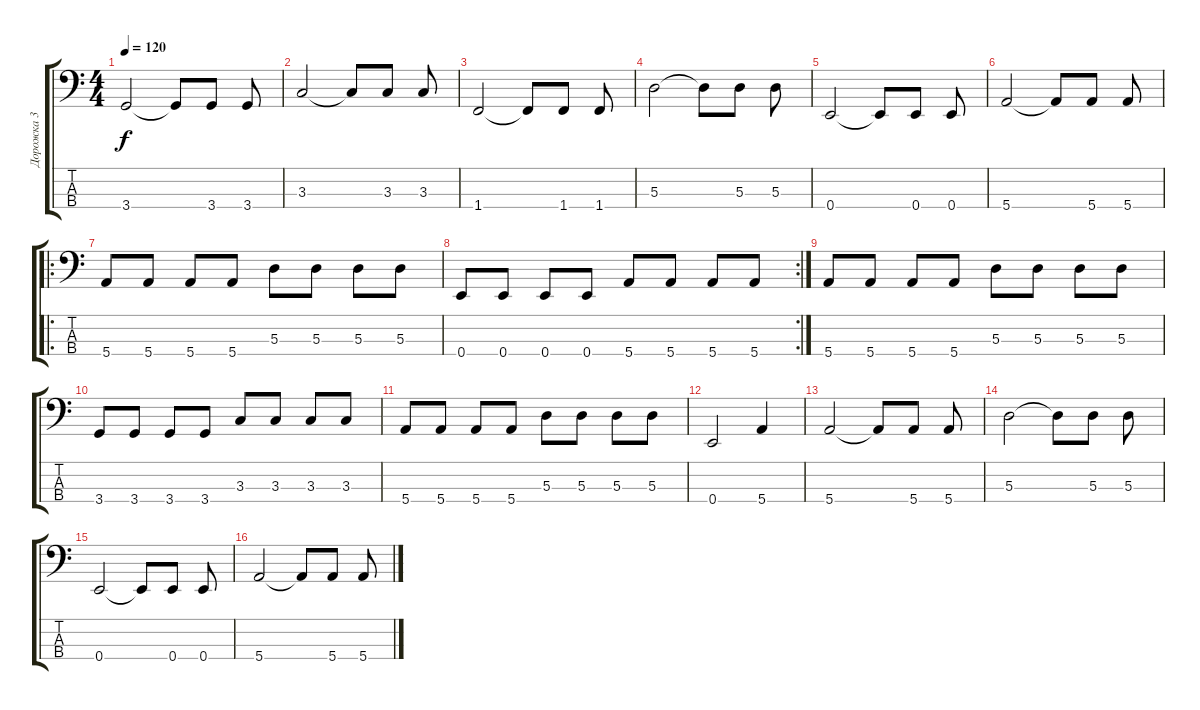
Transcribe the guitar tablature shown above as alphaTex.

\track ("Дорожка 3" "Дорожка 3") {instrument electricbassfinger}
\staff {score tabs}
\tuning (G2 D2 A1 E1) {hide}
\ts (4 4)
\tempo 120
\clef f4
\ks c
3.4.2{dy f} 3.4{t}.8 3.4.8 3.4.8 |
3.3.2 3.3{t}.8 3.3.8 3.3.8 |
1.4.2 1.4{t}.8 1.4.8 1.4.8 |
5.3.2 5.3{t}.8 5.3.8 5.3.8 |
0.4.2 0.4{t}.8 0.4.8 0.4.8 |
5.4.2 5.4{t}.8 5.4.8 5.4.8 |
\ro
5.4.8 5.4.8 5.4.8 5.4.8 5.3.8 5.3.8 5.3.8 5.3.8 |
\rc 2
0.4.8 0.4.8 0.4.8 0.4.8 5.4.8 5.4.8 5.4.8 5.4.8 |
5.4.8 5.4.8 5.4.8 5.4.8 5.3.8 5.3.8 5.3.8 5.3.8 |
3.4.8 3.4.8 3.4.8 3.4.8 3.3.8 3.3.8 3.3.8 3.3.8 |
5.4.8 5.4.8 5.4.8 5.4.8 5.3.8 5.3.8 5.3.8 5.3.8 |
0.4.2 5.4.4 |
5.4.2 5.4{t}.8 5.4.8 5.4.8 |
5.3.2 5.3{t}.8 5.3.8 5.3.8 |
0.4.2 0.4{t}.8 0.4.8 0.4.8 |
5.4.2 5.4{t}.8 5.4.8 5.4.8
